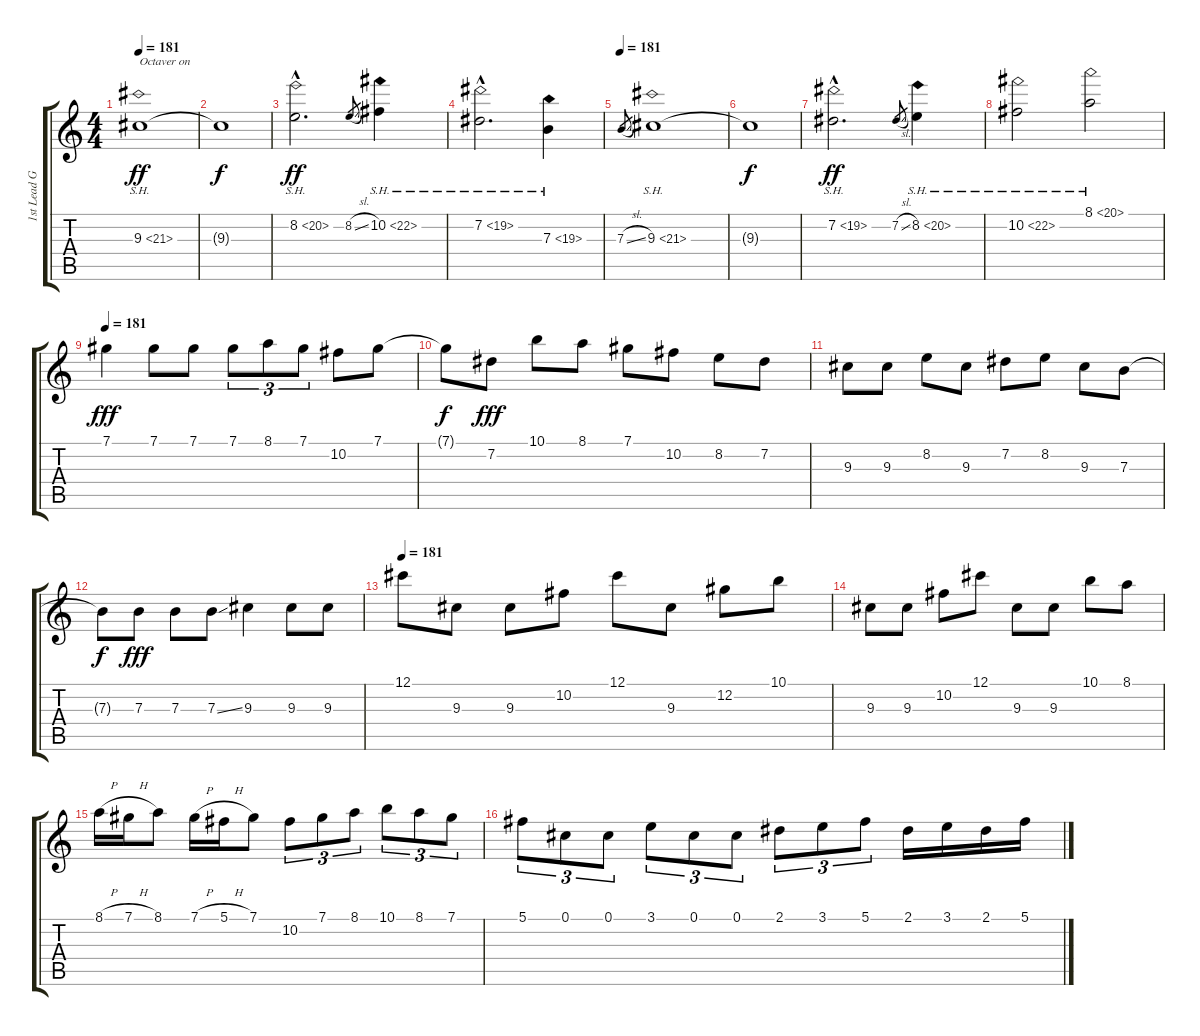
\track ("1st Lead Guitar" "1st Lead G") {instrument distortionguitar}
\staff {score tabs}
\tuning (Db4 Ab3 E3 B2 Gb2 Db2) {hide}
\ts (4 4)
\tempo 181
\clef g2
\ks c
9.3{sh 12}.1{txt "Octaver on" dy ff instrument electricguitarjazz} |
9.3{t}.1{dy f} |
8.2{sh 12 hac}.2{d dy ff instrument electricguitarjazz} 8.2{sl}.8{gr} 10.2{sh 12}.4 |
7.2{sh 12 hac}.2{d} 7.3{sh 12}.4 |
\tempo 181
7.3{sl}.8{gr} 9.3{sh 12}.1{instrument electricguitarjazz} |
9.3{t}.1{dy f} |
7.2{sh 12 hac}.2{d dy ff instrument electricguitarjazz} 7.2{sl}.8{gr} 8.2{sh 12}.4 |
10.2{sh 12}.2 8.1{sh 12}.2 |
\tempo 181
7.1.4{dy fff volume 16 balance 8 instrument distortionguitar} 7.1.8 7.1.8 7.1.8{tu (3 2)} 8.1.8{tu (3 2)} 7.1.8{tu (3 2)} 10.2.8 7.1.8 |
7.1{t}.8{dy f} 7.2.8{dy fff} 10.1.8 8.1.8 7.1.8 10.2.8 8.2.8 7.2.8 |
9.3.8 9.3.8 8.2.8 9.3.8 7.2.8 8.2.8 9.3.8 7.3.8 |
7.3{t}.8{dy f} 7.3.8{dy fff} 7.3.8 7.3{ss}.8 9.3.4 9.3.8 9.3.8 |
\tempo 181
12.1.8 9.3.8 9.3.8 10.2.8 12.1.8 9.3.8 12.2.8 10.1.8 |
9.3.8 9.3.8 10.2.8 12.1.8 9.3.8 9.3.8 10.1.8 8.1.8 |
8.1{h}.16 7.1{h}.16 8.1.8 7.1{h}.16 5.1{h}.16 7.1.8 10.2.8{tu (3 2)} 7.1.8{tu (3 2)} 8.1.8{tu (3 2)} 10.1.8{tu (3 2)} 8.1.8{tu (3 2)} 7.1.8{tu (3 2)} |
5.1.8{tu (3 2)} 0.1.8{tu (3 2)} 0.1.8{tu (3 2)} 3.1.8{tu (3 2)} 0.1.8{tu (3 2)} 0.1.8{tu (3 2)} 2.1.8{tu (3 2)} 3.1.8{tu (3 2)} 5.1.8{tu (3 2)} 2.1.16 3.1.16 2.1.16 5.1.16
